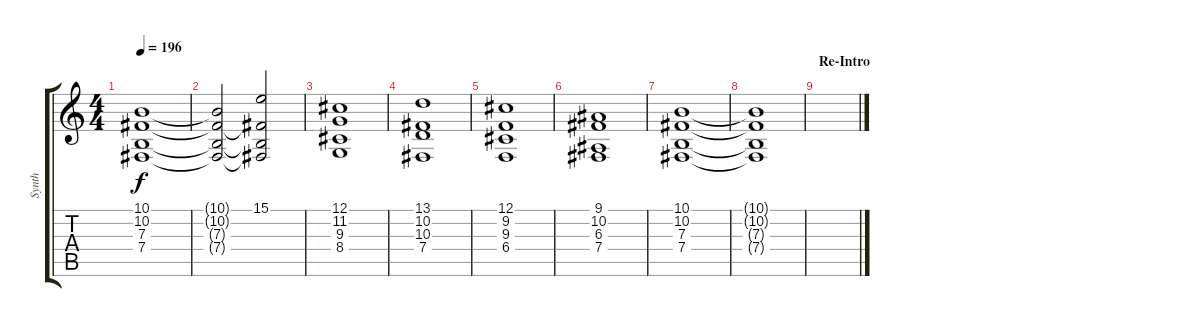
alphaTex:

\track ("Synth" "Synth") {instrument synthstrings2}
\staff {score tabs}
\tuning (Db4 Ab3 E3 B2 Gb2 B1) {hide}
\ts (4 4)
\tempo 196
\clef g2
\ks c
(10.1 10.2 7.3 7.4).1{dy f} |
(10.1{t} 10.2{t} 7.3{t} 7.4{t}).2 (15.1 10.2{t} 7.3{t} 7.4{t}).2 |
(12.1 11.2 9.3 8.4).1 |
(13.1 10.2 10.3 7.4).1 |
(12.1 9.2 9.3 6.4).1 |
(9.1 10.2 6.3 7.4).1 |
(10.1 10.2 7.3 7.4).1 |
(10.1{t} 10.2{t} 7.3{t} 7.4{t}).1 |
\section ("" "Re-Intro")
